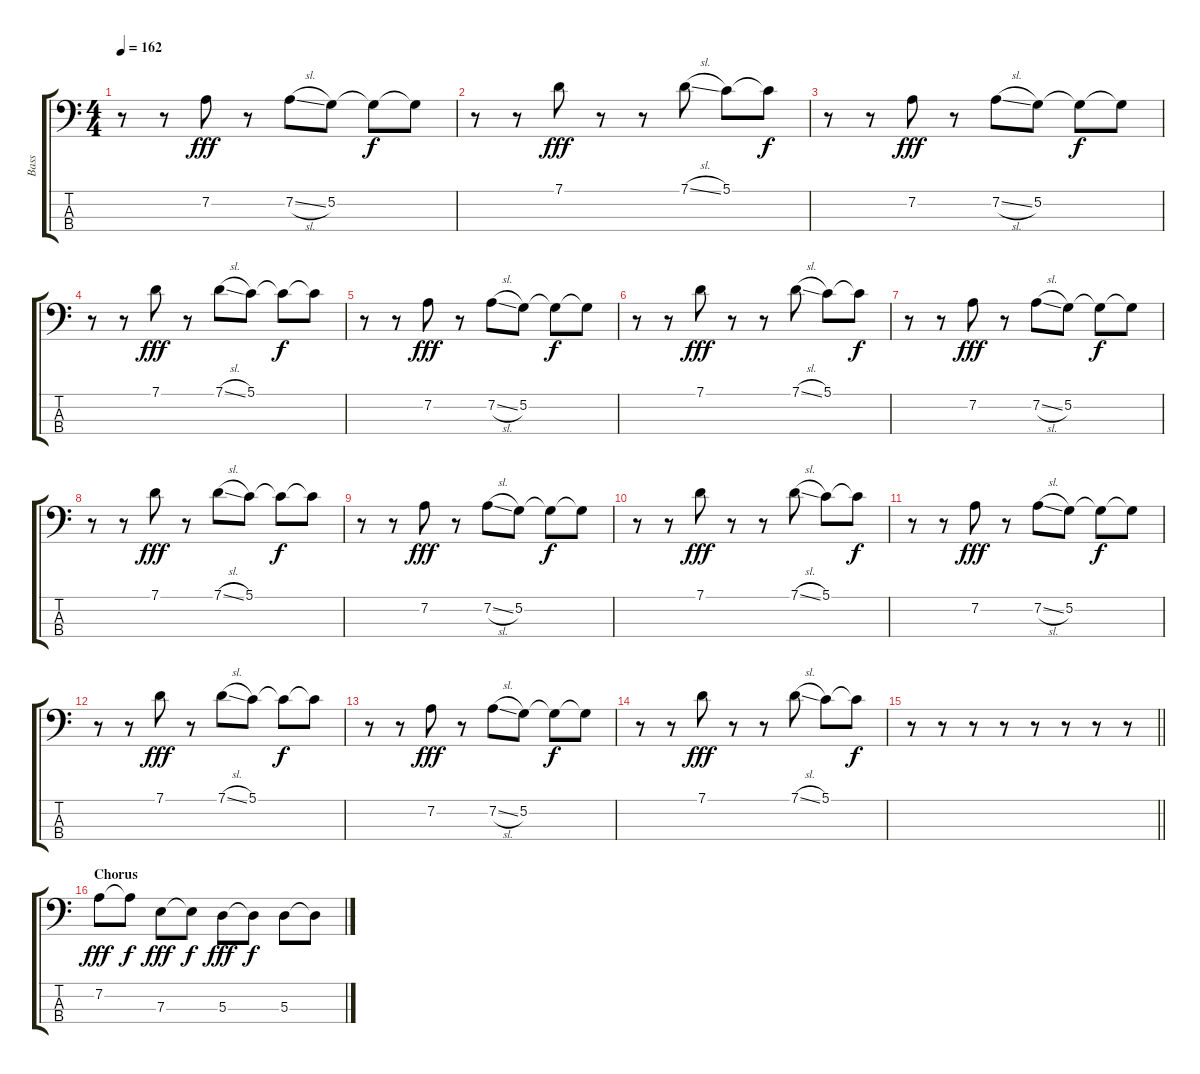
\track ("Bass" "Bass") {instrument electricbassfinger}
\staff {score tabs}
\tuning (G2 D2 A1 E1) {hide}
\ts (4 4)
\tempo 162
\clef f4
\ks c
r.8{dy f} r.8 7.2.8{dy fff} r.8 7.2{sl}.8 5.2.8 5.2{t}.8{dy f} 5.2{t}.8 |
r.8 r.8 7.1.8{dy fff} r.8 r.8 7.1{sl}.8 5.1.8 5.1{t}.8{dy f} |
r.8 r.8 7.2.8{dy fff} r.8 7.2{sl}.8 5.2.8 5.2{t}.8{dy f} 5.2{t}.8 |
r.8 r.8 7.1.8{dy fff} r.8 7.1{sl}.8 5.1.8 5.1{t}.8{dy f} 5.1{t}.8 |
r.8 r.8 7.2.8{dy fff} r.8 7.2{sl}.8 5.2.8 5.2{t}.8{dy f} 5.2{t}.8 |
r.8 r.8 7.1.8{dy fff} r.8 r.8 7.1{sl}.8 5.1.8 5.1{t}.8{dy f} |
r.8 r.8 7.2.8{dy fff} r.8 7.2{sl}.8 5.2.8 5.2{t}.8{dy f} 5.2{t}.8 |
r.8 r.8 7.1.8{dy fff} r.8 7.1{sl}.8 5.1.8 5.1{t}.8{dy f} 5.1{t}.8 |
r.8 r.8 7.2.8{dy fff} r.8 7.2{sl}.8 5.2.8 5.2{t}.8{dy f} 5.2{t}.8 |
r.8 r.8 7.1.8{dy fff} r.8 r.8 7.1{sl}.8 5.1.8 5.1{t}.8{dy f} |
r.8 r.8 7.2.8{dy fff} r.8 7.2{sl}.8 5.2.8 5.2{t}.8{dy f} 5.2{t}.8 |
r.8 r.8 7.1.8{dy fff} r.8 7.1{sl}.8 5.1.8 5.1{t}.8{dy f} 5.1{t}.8 |
r.8 r.8 7.2.8{dy fff} r.8 7.2{sl}.8 5.2.8 5.2{t}.8{dy f} 5.2{t}.8 |
r.8 r.8 7.1.8{dy fff} r.8 r.8 7.1{sl}.8 5.1.8 5.1{t}.8{dy f} |
\barLineRight lightlight
r.8 r.8 r.8 r.8 r.8 r.8 r.8 r.8 |
\section ("" "Chorus")
7.2.8{dy fff} 7.2{t}.8{dy f} 7.3.8{dy fff} 7.3{t}.8{dy f} 5.3.8{dy fff} 5.3{t}.8{dy f} 5.3.8 5.3{t}.8
